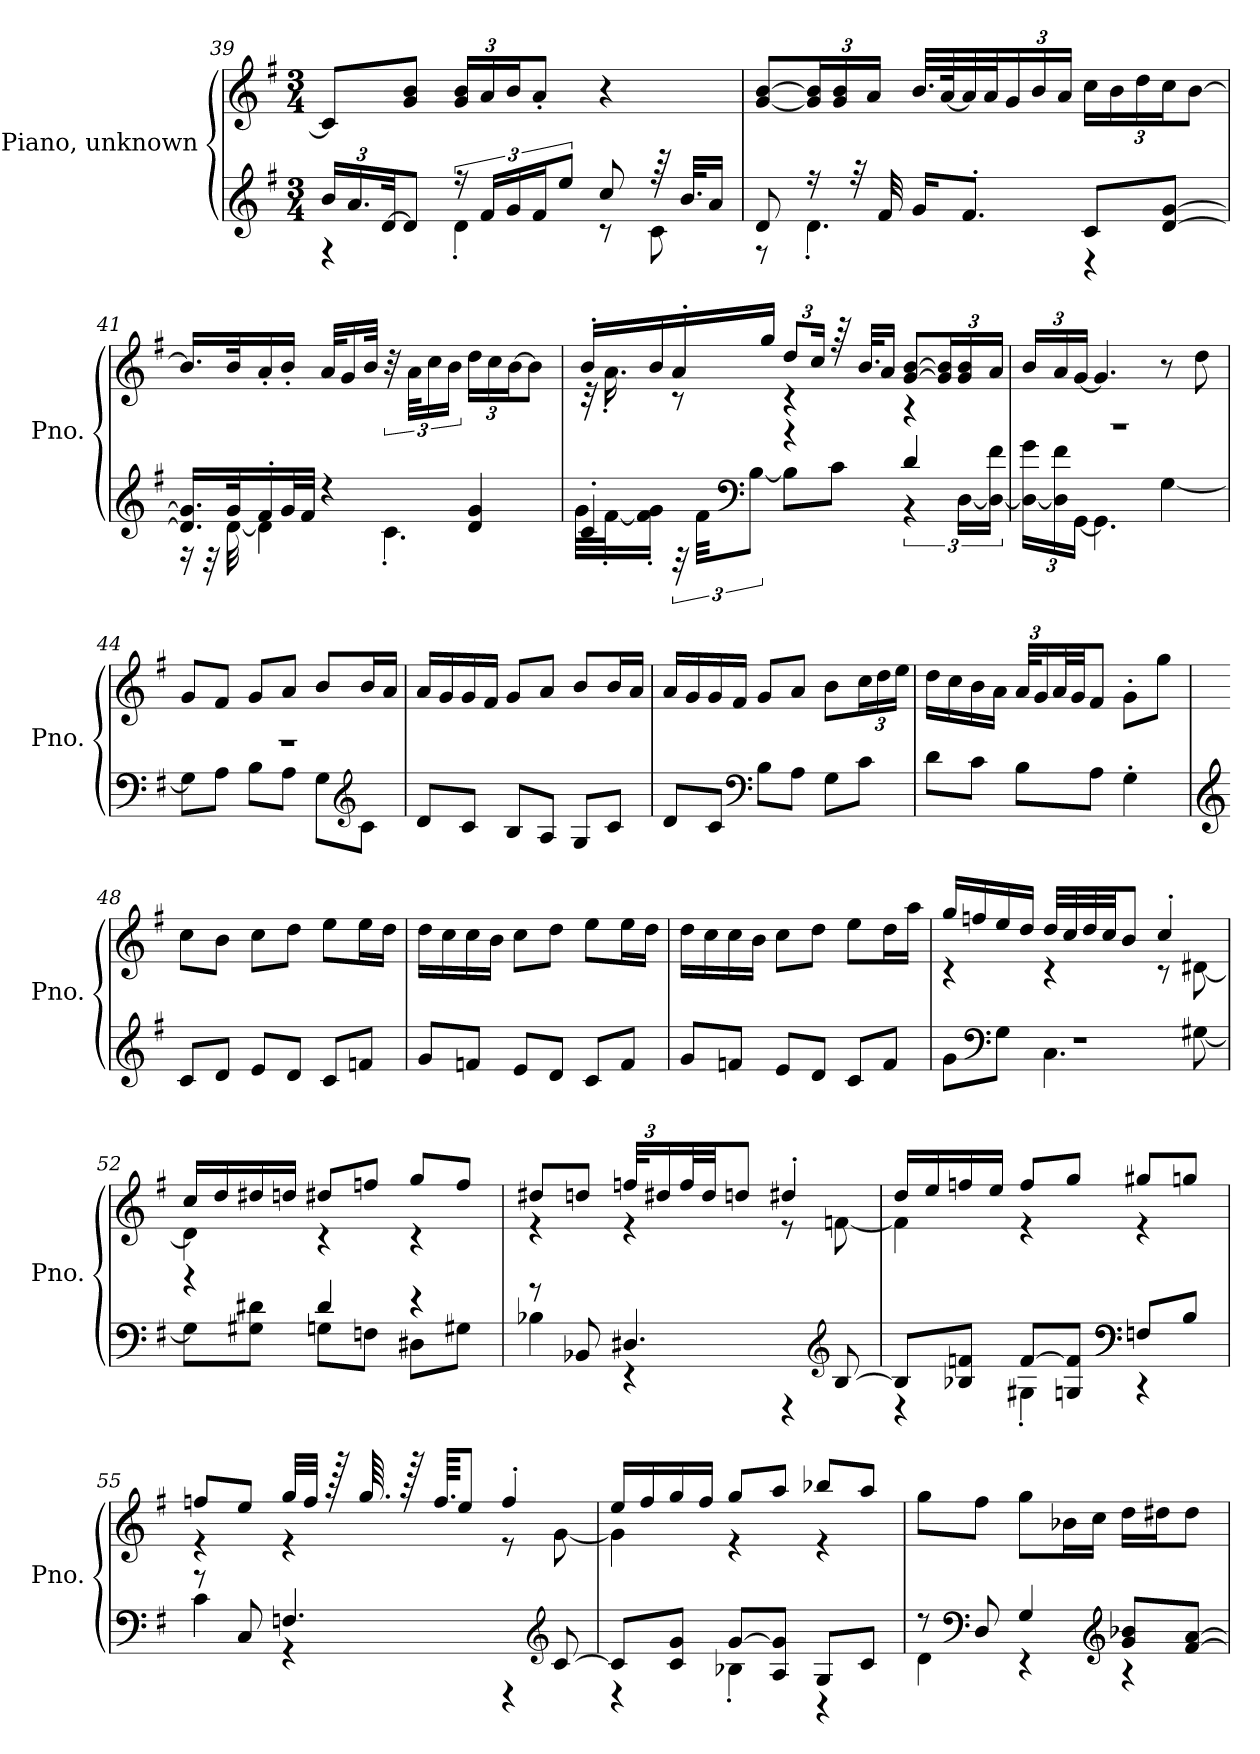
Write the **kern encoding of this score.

**kern	**kern
*part1	*part1
*staff2	*staff1
*I"Piano, unknown	*
*I'Pno.	*
!!LO:LB:g=z
*clefG2	*clefG2
*k[f#]	*k[f#]
*M3/4	*M3/4
*Xbrackettup	*
=39	=39
*^	*
24b/LL	4r	8c/L]
24.a/	.	.
[48d/JK	.	.
8d/J]	.	8g/ 8b/J
*brackettup	*	*Xbrackettup
24r	4d'\	24g/ 24b/LL
24f#/LL	.	24a/
24g/	.	24b/J
*Xbrackettup	*	*
24f#/J	.	8a'/J
12ee/J	.	.
8cc/	8r	4r
64r	8c\	.
32.b/KLL	.	.
16a/JJ	.	.
=40	=40	=40
8d/	8r	[8g/ [8b/L
16r	4.d'\	24g/] 24b/]L
.	.	24g/ 24b/
32r	.	.
.	.	24a/JJ
32f#/	.	.
16g/KL	.	32.b/LLL
.	.	[64a/K
8.f#'/J	.	32a/]
.	.	32a/J
.	.	24g/
.	.	24b/
.	.	24a/JJ
8c/L	4r	24cc\LL
.	.	24b\
.	.	24dd\
[8d/ [8g/J	.	24cc\J
.	.	[12b\J
!!LO:LB:g=z
=41	=41	=41
16.d/] 16.g/]LL	16r	16.b/LL]
.	32r	.
32g/K	[32d\	32b/K
16f#'/	4d\]	16a'/
32g/L	.	16b'/JJ
32f#/JJJ	.	.
4r	.	32a/KLL
.	.	16g/
.	.	32b/JJk
*	*	*brackettup
.	4.c'\	48r
.	.	48a\KLL
.	.	24cc\
.	.	24b\JJ
*	*	*Xbrackettup
4d/ 4g/	.	24dd\LL
.	.	24cc\
.	.	[24b\J
.	.	8b\J]
=42	=42	=42
*	*	*^
4c'/	32g\LLL	16b'/LL	32r
.	[32f#'\J	.	16.a'\
.	16f#\]' 16g\'JJ	16b/	.
*	*brackettup	*	*
.	48r	16a'/	8r
.	48f#\KKL	.	.
*clefF4	*	*	*
.	[12B\J	.	.
.	.	16gg/JJ	.
4r	8B\L]	12dd/L	4r
.	.	24cc/Jk	.
.	8c\J	64r	.
.	.	32.b/KLL	.
.	.	16a/JJ	.
4d/	6r	[8g/ [8b/L	4r
.	.	24g/] 24b/]L	.
.	[24D\LL	24g/ 24b/	.
.	24D\_ 24f#\JJ	24a/JJ	.
*	*	*v	*v
!!LO:LB:g=z
=43	=43	=43
*	*Xbrackettup	*
2.r	24D\_ 24g\LL	24b/LL
.	24D\] 24f#\	24a/
.	[24GG\JJ	[24g/JJ
.	4.GG\]	4.g/]
.	[4G\	8r
.	.	8dd\
=44	=44	=44
2.r	8G\L]	8g/L
.	8A\J	8f#/J
.	8B\L	8g/L
.	8A\J	8a/J
.	8G\L	8b/L
*clefG2	*	*
.	8c\J	16b/L
.	.	16a/JJ
*v	*v	*
=45	=45
8d/L	16a/LL
.	16g/
8c/J	16g/
.	16f#/JJ
8B/L	8g/L
8A/J	8a/J
8G/L	8b/L
8c/J	16b/L
.	16a/JJ
=46	=46
8d/L	16a/LL
.	16g/
8c/J	16g/
.	16f#/JJ
*clefF4	*
8B\L	8g/L
8A\J	8a/J
8G\L	8b\L
8c\J	24cc\L
.	24dd\
.	24ee\JJ
!!LO:LB:g=z
=47	=47
8d\L	16dd\LL
.	16cc\
8c\J	16b\
.	16a\JJ
8B\L	48a/KLL
.	24g/
.	32a/L
.	32g/JJ
8A\J	8f#/J
4G'\	8g'\L
.	8gg\J
=48	=48
*clefG2	*
8c/L	8cc\L
8d/J	8b\J
8e/L	8cc\L
8d/J	8dd\J
8c/L	8ee\L
8fn/J	16ee\L
.	16dd\JJ
=49	=49
8g/L	16dd\LL
.	16cc\
8fn/J	16cc\
.	16b\JJ
8e/L	8cc\L
8d/J	8dd\J
8c/L	8ee\L
8f/J	16ee\L
.	16dd\JJ
=50	=50
8g/L	16dd\LL
.	16cc\
8fn/J	16cc\
.	16b\JJ
8e/L	8cc\L
8d/J	8dd\J
8c/L	8ee\L
8f/J	16dd\L
.	16aa\JJ
!!LO:PB:g=z
=51	=51
*^	*^
2.r	8g\L	16gg/LL	4r
.	.	16ffn/	.
*clefF4	*	*	*
.	8G\J	16ee/	.
.	.	16dd/JJ	.
.	4.C\	32dd/LLL	4r
.	.	32cc/	.
.	.	32dd/	.
.	.	32cc/JJ	.
.	.	8b/J	.
.	.	4cc'/	8r
.	[8G#X\	.	[8d#X\
=52	=52	=52	=52
4r	8G#\L]	16cc/LL	4d#\]
.	.	16dd/	.
.	8G#X\ 8d#X\J	16dd#X/	.
.	.	16ddn/JJ	.
4d#/	8Gn\L	8dd#X/L	4r
.	8Fn\J	8ffn/J	.
4r	8D#X\L	8gg/L	4r
.	8G#X\J	8ff/J	.
=53	=53	=53	=53
8r	4B-X\	8dd#X/L	4r
8BB-X/	.	8ddn/J	.
4.D#X/	4r	48ffn/KLL	4r
.	.	24dd#X/	.
.	.	32ff/L	.
.	.	32dd#/JJ	.
.	.	8ddn/J	.
.	4r	4dd#X'/	8r
*clefG2	*	*	*
[8B-/	.	.	[8fn\
!!LO:LB:g=z	!!
=54	=54	=54	=54
8B-/L]	4r	16dd/LL	4f\]
.	.	16ee/	.
8B-X/ 8fn/J	.	16ffn/	.
.	.	16ee/JJ	.
[8f/L	4G#X'\	8ff/L	4r
8Gn/ 8f/]J	.	8gg/J	.
*clefF4	*	*	*
8Fn/L	4r	8gg#X/L	4r
8B-/J	.	8ggn/J	.
=55	=55	=55	=55
8r	4c\	8ffn/L	4r
8C/	.	8ee/J	.
4.Fn/	4r	32gg/LLL	4r
.	.	32ff/JJJ	.
.	.	128r	.
.	.	64.gg/	.
.	.	128r	.
.	.	64.ff/KKKL	.
.	.	8ee/J	.
.	4r	4ff'/	8r
*clefG2	*	*	*
[8c/	.	.	[8g\
=56	=56	=56	=56
8c/L]	4r	16ee/LL	4g\]
.	.	16ff#/	.
8c/ 8g/J	.	16gg/	.
.	.	16ff#/JJ	.
[8g/L	4B-X'\	8gg/L	4r
8A/ 8g/]J	.	8aa/J	.
8G/L	4r	8bb-X/L	4r
8c/J	.	8aa/J	.
*	*	*v	*v
!!LO:LB:g=z
=57	=57	=57
8r	4d\	8gg\L
*clefF4	*	*
8D/	.	8ff#\J
4G/	4r	8gg\L
.	.	16b-X\L
.	.	16cc\JJ
*clefG2	*	*
8g/ 8b-X/L	4r	16dd\LL
.	.	16dd#X\J
[8f#/ [8a/J	.	8dd#\J
*v	*v	*
=	=
*-	*-
